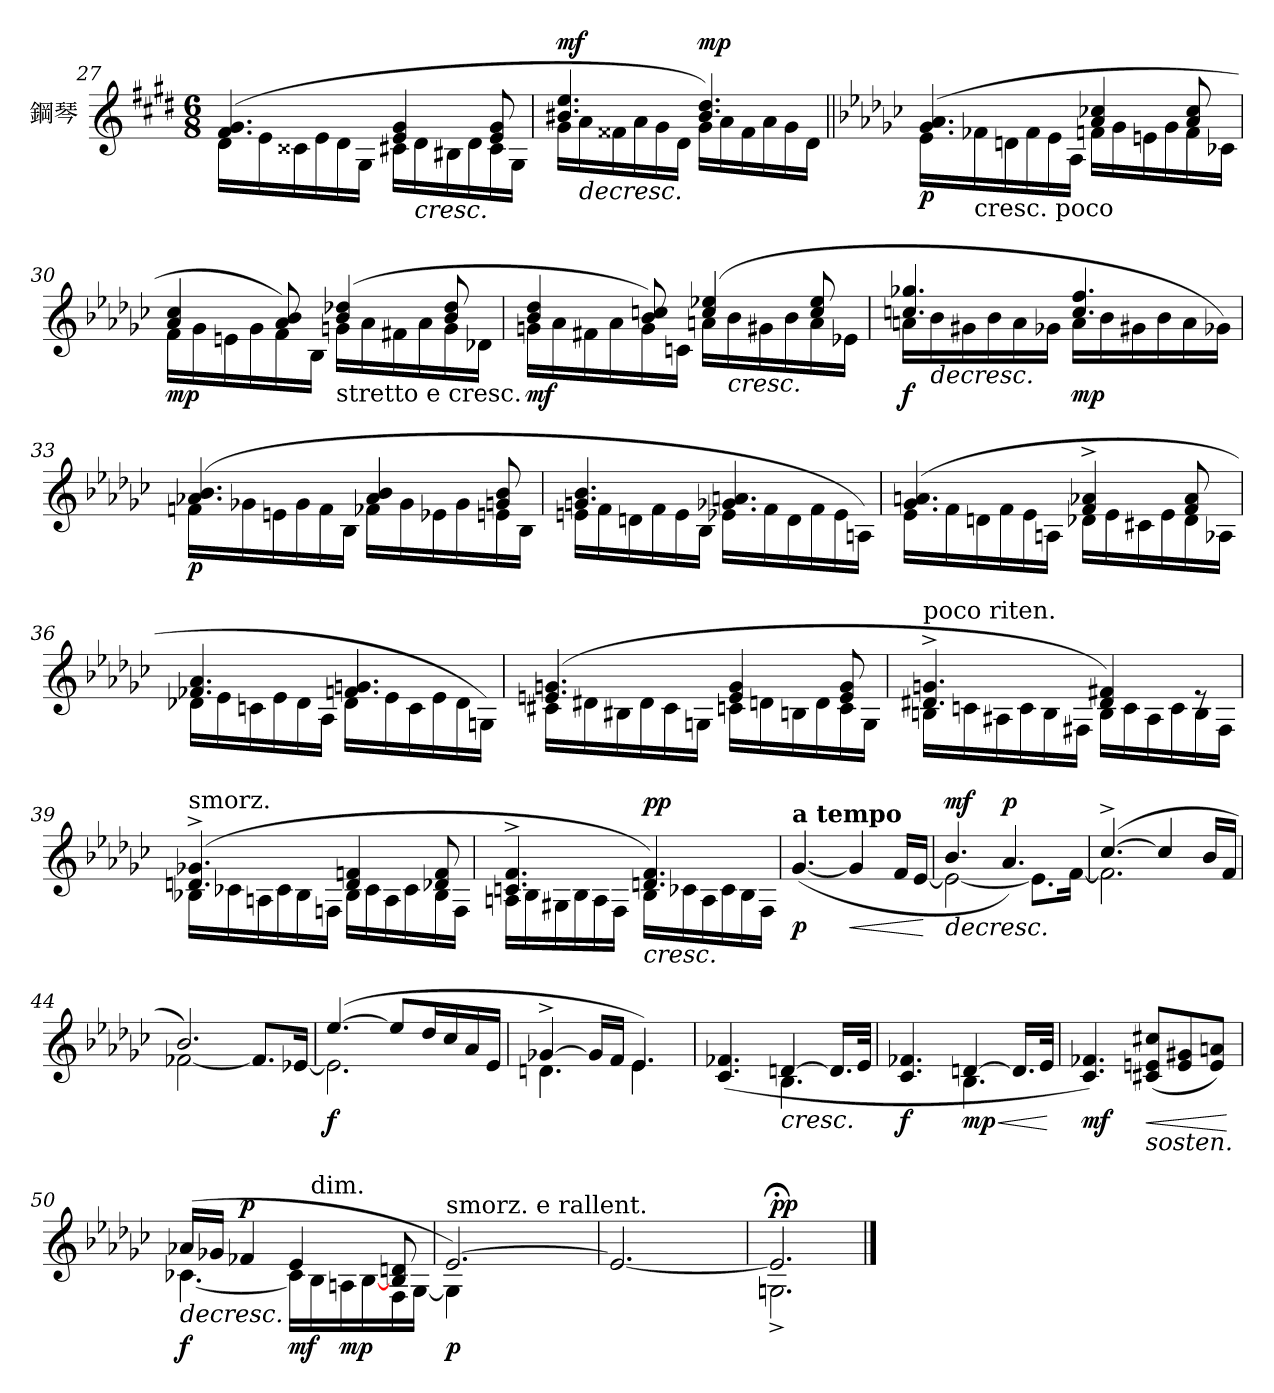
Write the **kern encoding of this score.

**kern	**dynam
*part1	*part1
*staff1	*staff1
*I"鋼琴	*
*clefG2	*
*k[f#c#g#d#]	*
*M6/8	*
=27	=27
*^	*
(>4.f#/ 4.g#/	16d#\LL	.
.	16e\	.
.	16c##X\	.
.	16e\	.
.	16d#\	.
.	16G#\JJ	.
4e/ 4g#/	16c#X\LL	.
!	!	!LO:HP:b
.	16d#\	<
.	16B#X\	.
.	16d#\	.
8e/ 8g#/	16c#\	.
.	16G#\JJ	.
=28	=28	=28
!	!	!LO:DY:a
4.b#X/ 4.ee/	16g#\LL	mf
!	!	!LO:HP:b
.	16a\	>
.	16f##X\	.
.	16a\	.
.	16g#\	.
.	16d#\JJ	.
!	!	!LO:DY:n=1:a
4.b#/ 4.dd#/)	16g#\LL	[ mp
.	16a\	.
.	16f##\	.
.	16a\	.
.	16g#\	.
.	16d#\JJ	.
!!LO:LB:g=z	!!
=29||	=29||	=29||
*k[b-e-a-d-g-c-]	*	*
!	!	!LO:DY:b
(>4.g-/ 4.a-/	16e-\LL	p
!	!LO:TX:b:t=cresc. poco	!
.	16f-X\	.
.	16dn\	.
.	16f-\	.
.	16e-\	.
.	16A-\JJ	.
4a-/ 4cc-X/	16fn\LL	.
.	16g-\	.
.	16en\	.
.	16g-\	.
8a-/ 8cc-/	16f\	.
.	16c-X\JJ	.
=30	=30	=30
!	!	!LO:DY:b
4a-/ 4cc-/	16f\LL	mp
.	16g-\	.
.	16en\	.
.	16g-\	.
8a-/ 8b-/)	16f\	.
.	16B-\JJ	.
!LO:TX:b:t=stretto e cresc.	!	!
(>4b-/ 4dd-X/	16gn\LL	.
.	16a-\	.
.	16f#X\	.
.	16a-\	.
8b-/ 8dd-/	16g\	.
.	16d-X\JJ	.
=31	=31	=31
!	!	!LO:DY:b
4b-/ 4dd-/	16gn\LL	mf
.	16a-\	.
.	16f#X\	.
.	16a-\	.
8b-/ 8ccn/)	16g\	.
.	16cn\JJ	.
(>4cc/ 4ee-X/	16an\LL	.
!	!	!LO:HP:b
.	16b-\	<
.	16g#X\	.
.	16b-\	.
8cc/ 8ee-/	16a\	.
.	16e-X\JJ	.
*v	*v	*
.	]
!!LO:PB:g=z
=32	=32
*^	*
!	!	!LO:DY:b
4.ccn/ 4.gg-X/	16an\LL	f
!	!	!LO:HP:b
.	16b-\	>
.	16g#X\	.
.	16b-\	.
.	16a\	.
.	16g-X\JJ	.
!	!	!LO:DY:n=1:b
4.cc/ 4.ff/	16a\LL	[ mp
.	16b-\	.
.	16g#X\	.
.	16b-\	.
.	16a\	.
.	16g-X\JJ)	.
=33	=33	=33
!	!	!LO:DY:b
(>4.a-X/ 4.b-/	16fn\LL	p
.	16g-X\	.
.	16en\	.
.	16g-\	.
.	16f\	.
.	16B-\JJ	.
4a-/ 4b-/	16f-X\LL	.
.	16g-\	.
.	16e-X\	.
.	16g-\	.
8gn/ 8b-/	16en\	.
.	16B-\JJ	.
!!LO:LB:g=z	!!
=34	=34	=34
4.gn/ 4.b-/	16en\LL	.
.	16f\	.
.	16dn\	.
.	16f\	.
.	16e\	.
.	16B-\JJ	.
4.g-X/ 4.an/	16e-X\LL	.
.	16f\	.
.	16d\	.
.	16f\	.
.	16e-\	.
.	16An\JJ)	.
=35	=35	=35
(>4.g-/ 4.an/	16e-\LL	.
.	16f\	.
.	16dn\	.
.	16f\	.
.	16e-\	.
.	16An\JJ	.
4f/^ 4a-X/^	16d-X\LL	.
.	16e-\	.
.	16c#X\	.
.	16e-\	.
8f/ 8a-/	16d-\	.
.	16A-X\JJ	.
=36	=36	=36
4.f-X/ 4.a-/	16d-X\LL	.
.	16e-\	.
.	16cn\	.
.	16e-\	.
.	16d-\	.
.	16A-\JJ	.
4.fn/ 4.gn/	16d-\LL	.
.	16e-\	.
.	16c\	.
.	16e-\	.
.	16d-\	.
.	16Gn\JJ)	.
!!LO:LB:g=z	!!
=37	=37	=37
(>4.en/ 4.gn/	16c#X\LL	.
.	16d#X\	.
.	16B#X\	.
.	16d#\	.
.	16c#\	.
.	16Gn\JJ	.
4e/ 4g/	16cn\LL	.
.	16dn\	.
.	16Bn\	.
.	16d\	.
8e/ 8g/	16c\	.
.	16G\JJ	.
=38	=38	=38
*MM52	*	*
!LO:TX:a:t=poco riten.	!	!
4.d#X/^ 4.gn/^	16Bn\LL	.
.	16cn\	.
*MM48	*	*
.	16A#X\	.
.	16c\	.
.	16B\	.
.	16F#X\JJ	.
*MM44	*	*
4d#/ 4f#X/)	16B\LL	.
.	16c\	.
.	16A#\	.
*MM40	*	*
.	16c\	.
8re	16B\	.
.	16F#\JJ	.
!!LO:LB:g=z	!!
=39	=39	=39
*MM36	*	*
!LO:TX:a:t=smorz.	!	!
(>4.dn/^ 4.g-X/^	16B-X\LL	.
.	16c-X\	.
.	16An\	.
.	16c-\	.
.	16B-\	.
.	16Fn\JJ	.
*MM32	*	*
4d/ 4fn/	16B-\LL	.
.	16c-\	.
.	16A\	.
.	16c-\	.
8d-X/ 8f/	16B-\	.
.	16F\JJ	.
=40	=40	=40
*MM28	*	*
4.cn/^ 4.f/^	16An\LL	.
.	16B-\	.
.	16G#X\	.
.	16B-\	.
.	16A\	.
.	16F\JJ	.
*MM32	*	*
!	!	!LO:HP:b
!	!	!LO:DY:n=1:a
4.dn/ 4.f/)	16B-\LL	< pp
*MM36	*	*
.	16c-X\	.
*MM40	*	*
.	16A\	.
*MM44	*	*
.	16c-\	.
*MM48	*	*
.	16B-\	.
*MM50	*	*
.	16F\JJ	.
*v	*v	*
.	]
=41	=41
!LO:TX:a:B:t=a tempo	!
!	!LO:DY:b
(>[4.g-/	p
!	!LO:HP:b
4g-/]	<
16f/LL	.
[16e-/JJ	.
.	[
!!LO:LB:g=z
=42	=42
!	!LO:HP:b
*^	*
!	!	!LO:DY:n=1:a
4.b-/	2e-\_	> mf
!	!	!LO:DY:n=2:a
4.a-/)	.	[ p
.	8.e-\L]	.
.	[16f\Jk	.
=43	=43	=43
(>[4.cc-^/	2.f\]	.
4cc-/]	.	.
16b-/LL	.	.
16f/JJ	.	.
=44	=44	=44
2.b-/)	[2f-X\	.
.	8.f-/L]	.
.	[16e-X/Jk	.
=45	=45	=45
!	!	!LO:DY:b
(>[4.ee-/	2.e-\]	f
8ee-/L]	.	.
16dd-/L	.	.
16cc-/	.	.
16a-/	.	.
16e-/JJ	.	.
=46	=46	=46
[4g-X^/	4.dn\	.
16g-/LL]	.	.
16f/JJ	.	.
4.e-/)	4.e-\	.
=47	=47	=47
(>4.c-/ 4.f-X/	4.ryy	.
!	!	!LO:HP:b
[4dn/	4.B-\	<
16.d/LL]	.	.
32e-/JJk	.	.
*v	*v	*
.	]
!!LO:LB:g=z
=48	=48
*^	*
!	!	!LO:DY:b
4.c-/ 4.f-X/	4.ryy	f
!	!	!LO:HP:b
!	!	!LO:DY:n=1:b
[4dn/	4.B-\	< mp
16.d/LL]	.	.
32e-/JJk	.	.
*v	*v	*
.	[
=49	=49
!	!LO:DY:b
4.c-/ 4.f-X/)	mf
!LO:TX:b:i:t=sosten.	!
!	!LO:HP:b
(>8c#X/ 8en/ 8cc#X/L	<
8e/ 8g#X/	.
8e/ 8an/J)	.
.	[
=50	=50
!	!LO:HP:b
*^	*
!	!	!LO:DY:n=1:b
(>16a-X/LL	[4.c-X\	> f
16g-X/JJ	.	.
!	!	!LO:DY:n=2:a
4f-X/	.	[ p
!	!	!LO:DY:n=3:b
4e-/	16c-\LL]	mf
!	!LO:TX:a:t=dim.	!
.	16B-\	.
!	!	!LO:DY:n=4:b
.	16An\	] mp
.	[16B-\	.
8B-/ 8dn/	16F\	.
.	[16G-\JJ	.
*v	*v	*
=51	=51
*MM53	*
*^	*
!LO:TX:a:t=smorz. e rallent.	!	!
!	!	!LO:DY:b
*	*^	*
[2.e-/)	4G-\]	8.ryy	p
*MM50	*	*	*
.	.	2ryy	.
.	2ryy	.	.
.	.	16ryy	.
*	*v	*v	*
=52	=52	=52
2.e-/_	8.ryy	.
*MM38	*	*
.	2ryy	.
.	16ryy	.
=53	=53	=53
!	!	!LO:DY:a
2.e-;</]	2.Gn^\	pp
*v	*v	*
==	==
*-	*-
